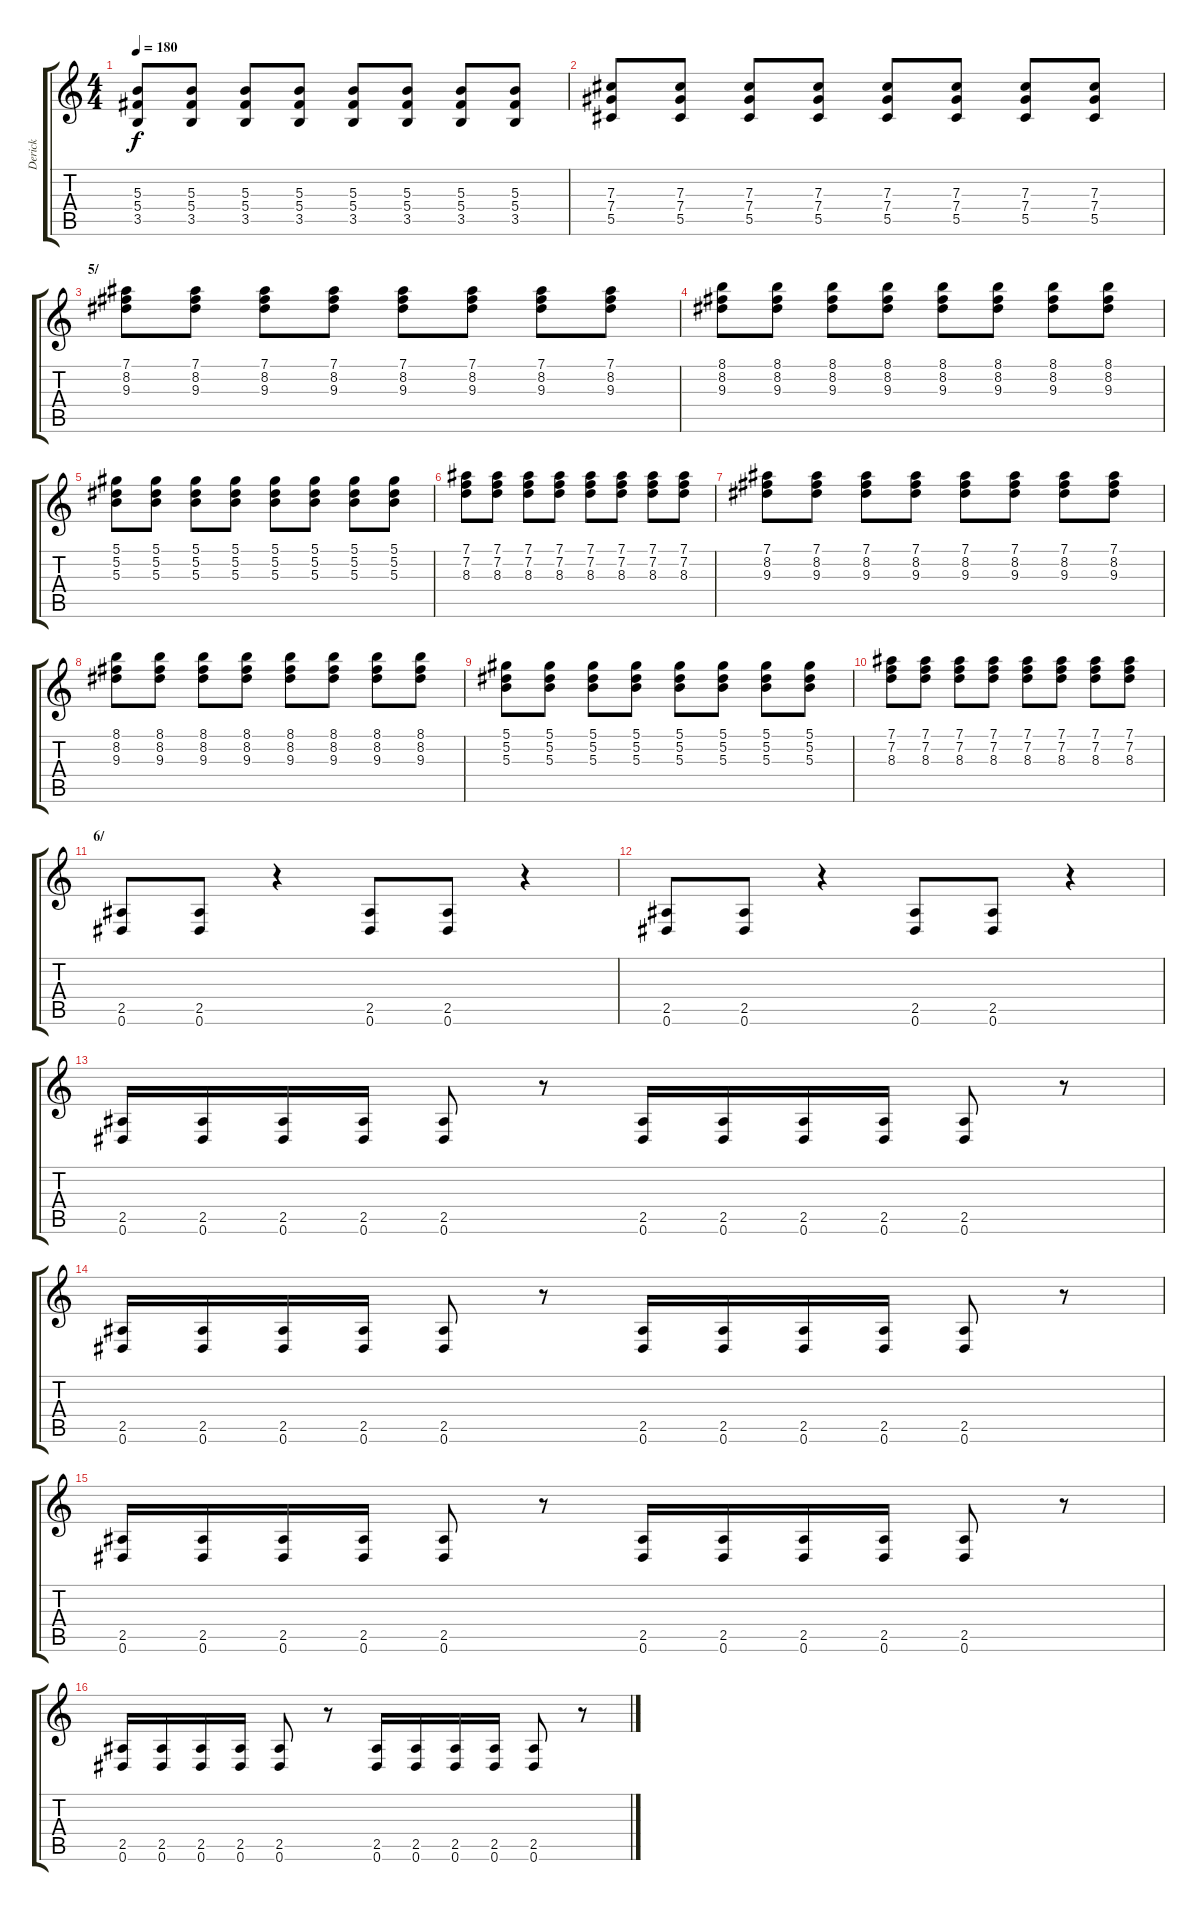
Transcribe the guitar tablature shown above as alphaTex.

\track ("Derick" "Derick") {instrument distortionguitar}
\staff {score tabs}
\tuning (Eb4 Bb3 Gb3 Db3 Ab2 Eb2) {hide}
\ts (4 4)
\tempo 180
\clef g2
\ks c
(5.3 5.4 3.5).8{dy f} (5.3 5.4 3.5).8 (5.3 5.4 3.5).8 (5.3 5.4 3.5).8 (5.3 5.4 3.5).8 (5.3 5.4 3.5).8 (5.3 5.4 3.5).8 (5.3 5.4 3.5).8 |
(7.3 7.4 5.5).8 (7.3 7.4 5.5).8 (7.3 7.4 5.5).8 (7.3 7.4 5.5).8 (7.3 7.4 5.5).8 (7.3 7.4 5.5).8 (7.3 7.4 5.5).8 (7.3 7.4 5.5).8 |
\section ("" "5/")
(7.1 8.2 9.3).8 (7.1 8.2 9.3).8 (7.1 8.2 9.3).8 (7.1 8.2 9.3).8 (7.1 8.2 9.3).8 (7.1 8.2 9.3).8 (7.1 8.2 9.3).8 (7.1 8.2 9.3).8 |
(8.1 8.2 9.3).8 (8.1 8.2 9.3).8 (8.1 8.2 9.3).8 (8.1 8.2 9.3).8 (8.1 8.2 9.3).8 (8.1 8.2 9.3).8 (8.1 8.2 9.3).8 (8.1 8.2 9.3).8 |
(5.1 5.2 5.3).8 (5.1 5.2 5.3).8 (5.1 5.2 5.3).8 (5.1 5.2 5.3).8 (5.1 5.2 5.3).8 (5.1 5.2 5.3).8 (5.1 5.2 5.3).8 (5.1 5.2 5.3).8 |
(7.1 7.2 8.3).8 (7.1 7.2 8.3).8 (7.1 7.2 8.3).8 (7.1 7.2 8.3).8 (7.1 7.2 8.3).8 (7.1 7.2 8.3).8 (7.1 7.2 8.3).8 (7.1 7.2 8.3).8 |
(7.1 8.2 9.3).8 (7.1 8.2 9.3).8 (7.1 8.2 9.3).8 (7.1 8.2 9.3).8 (7.1 8.2 9.3).8 (7.1 8.2 9.3).8 (7.1 8.2 9.3).8 (7.1 8.2 9.3).8 |
(8.1 8.2 9.3).8 (8.1 8.2 9.3).8 (8.1 8.2 9.3).8 (8.1 8.2 9.3).8 (8.1 8.2 9.3).8 (8.1 8.2 9.3).8 (8.1 8.2 9.3).8 (8.1 8.2 9.3).8 |
(5.1 5.2 5.3).8 (5.1 5.2 5.3).8 (5.1 5.2 5.3).8 (5.1 5.2 5.3).8 (5.1 5.2 5.3).8 (5.1 5.2 5.3).8 (5.1 5.2 5.3).8 (5.1 5.2 5.3).8 |
(7.1 7.2 8.3).8 (7.1 7.2 8.3).8 (7.1 7.2 8.3).8 (7.1 7.2 8.3).8 (7.1 7.2 8.3).8 (7.1 7.2 8.3).8 (7.1 7.2 8.3).8 (7.1 7.2 8.3).8 |
\section ("" "6/ ")
(2.5 0.6).8 (2.5 0.6).8 r.4 (2.5 0.6).8 (2.5 0.6).8 r.4 |
(2.5 0.6).8 (2.5 0.6).8 r.4 (2.5 0.6).8 (2.5 0.6).8 r.4 |
(2.5 0.6).16 (2.5 0.6).16 (2.5 0.6).16 (2.5 0.6).16 (2.5 0.6).8 r.8 (2.5 0.6).16 (2.5 0.6).16 (2.5 0.6).16 (2.5 0.6).16 (2.5 0.6).8 r.8 |
(2.5 0.6).16 (2.5 0.6).16 (2.5 0.6).16 (2.5 0.6).16 (2.5 0.6).8 r.8 (2.5 0.6).16 (2.5 0.6).16 (2.5 0.6).16 (2.5 0.6).16 (2.5 0.6).8 r.8 |
(2.5 0.6).16 (2.5 0.6).16 (2.5 0.6).16 (2.5 0.6).16 (2.5 0.6).8 r.8 (2.5 0.6).16 (2.5 0.6).16 (2.5 0.6).16 (2.5 0.6).16 (2.5 0.6).8 r.8 |
(2.5 0.6).16 (2.5 0.6).16 (2.5 0.6).16 (2.5 0.6).16 (2.5 0.6).8 r.8 (2.5 0.6).16 (2.5 0.6).16 (2.5 0.6).16 (2.5 0.6).16 (2.5 0.6).8 r.8
